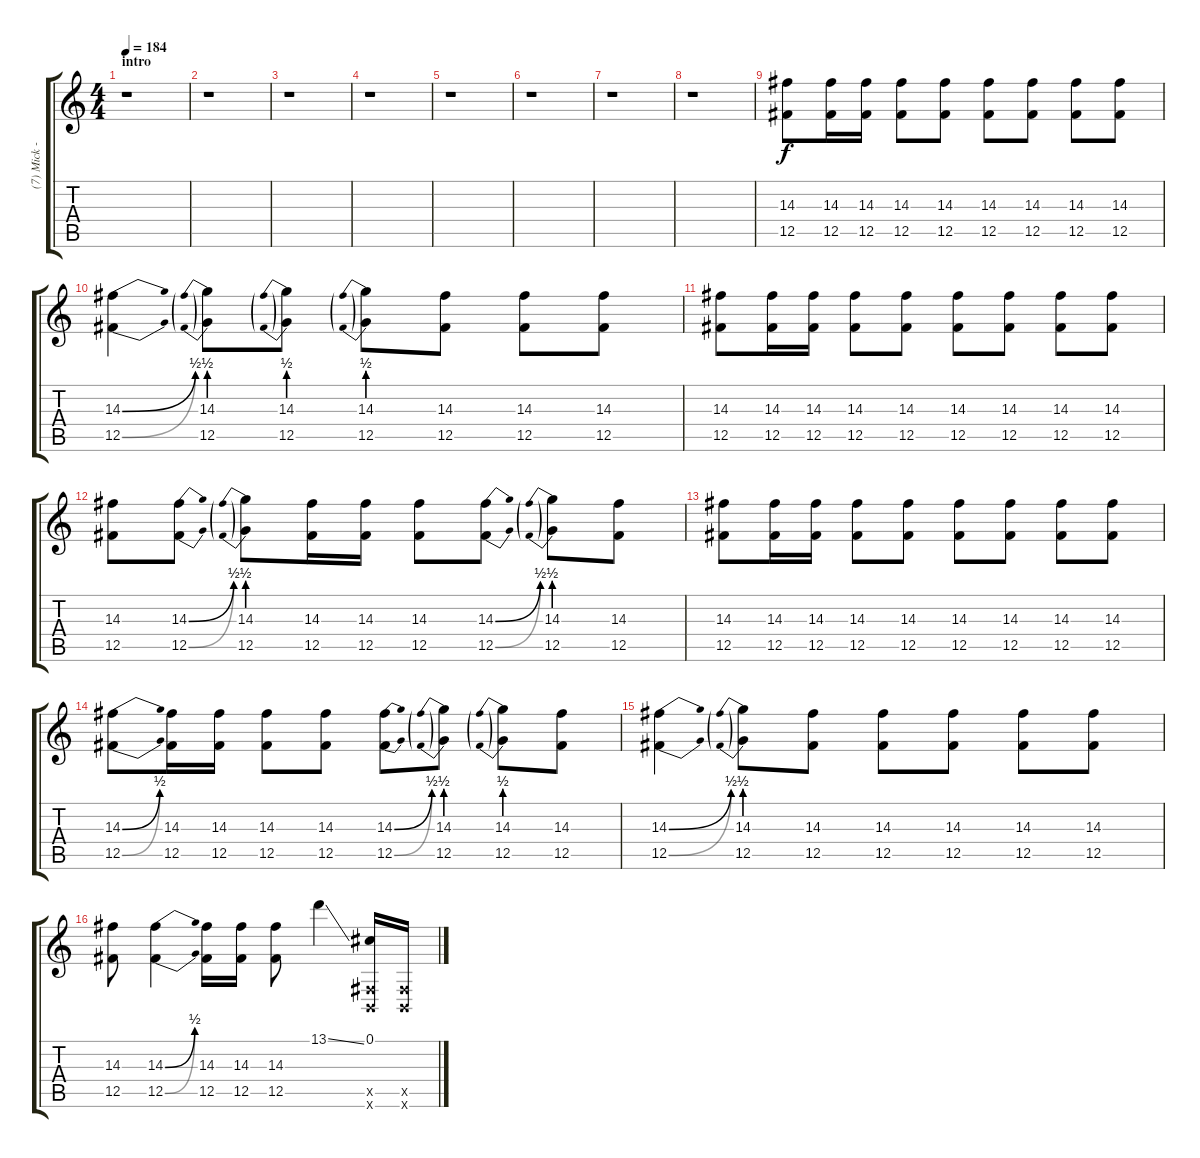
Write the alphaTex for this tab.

\track ("(7) Mick - guitar" "(7) Mick -") {instrument distortionguitar}
\staff {score tabs}
\tuning (Db4 Ab3 E3 B2 Gb2 B1) {hide}
\ts (4 4)
\section ("" "intro")
\tempo 184
\clef g2
\ks c
r.1{dy f instrument distortionguitar} |
r.1 |
r.1 |
r.1 |
r.1 |
r.1 |
r.1 |
r.1 |
(14.3 12.5).8 (14.3 12.5).16 (14.3 12.5).16 (14.3 12.5).8 (14.3 12.5).8 (14.3 12.5).8 (14.3 12.5).8 (14.3 12.5).8 (14.3 12.5).8 |
(14.3{be (bend 0 0 60 2)} 12.5{be (bend 0 0 60 2)}).4 (14.3{be (prebend 0 2 60 2)} 12.5{be (prebend 0 2 60 2)}).8 (14.3{be (prebend 0 2 60 2)} 12.5{be (prebend 0 2 60 2)}).8 (14.3{be (prebend 0 2 60 2)} 12.5{be (prebend 0 2 60 2)}).8 (14.3 12.5).8 (14.3 12.5).8 (14.3 12.5).8 |
(14.3 12.5).8 (14.3 12.5).16 (14.3 12.5).16 (14.3 12.5).8 (14.3 12.5).8 (14.3 12.5).8 (14.3 12.5).8 (14.3 12.5).8 (14.3 12.5).8 |
(14.3 12.5).8 (14.3{be (bend 0 0 60 2)} 12.5{be (bend 0 0 60 2)}).8 (14.3{be (prebend 0 2 60 2)} 12.5{be (prebend 0 2 60 2)}).8 (14.3 12.5).16 (14.3 12.5).16 (14.3 12.5).8 (14.3{be (bend 0 0 60 2)} 12.5{be (bend 0 0 60 2)}).8 (14.3{be (prebend 0 2 60 2)} 12.5{be (prebend 0 2 60 2)}).8 (14.3 12.5).8 |
(14.3 12.5).8 (14.3 12.5).16 (14.3 12.5).16 (14.3 12.5).8 (14.3 12.5).8 (14.3 12.5).8 (14.3 12.5).8 (14.3 12.5).8 (14.3 12.5).8 |
(14.3{be (bend 0 0 60 2)} 12.5{be (bend 0 0 60 2)}).8 (14.3 12.5).16 (14.3 12.5).16 (14.3 12.5).8 (14.3 12.5).8 (14.3{be (bend 0 0 60 2)} 12.5{be (bend 0 0 60 2)}).8 (14.3{be (prebend 0 2 60 2)} 12.5{be (prebend 0 2 60 2)}).8 (14.3{be (prebend 0 2 60 2)} 12.5{be (prebend 0 2 60 2)}).8 (14.3 12.5).8 |
(14.3{be (bend 0 0 60 2)} 12.5{be (bend 0 0 60 2)}).4 (14.3{be (prebend 0 2 60 2)} 12.5{be (prebend 0 2 60 2)}).8 (14.3 12.5).8 (14.3 12.5).8 (14.3 12.5).8 (14.3 12.5).8 (14.3 12.5).8 |
(14.3 12.5).8 (14.3{be (bend 0 0 60 2)} 12.5{be (bend 0 0 60 2)}).4 (14.3 12.5).16 (14.3 12.5).16 (14.3 12.5).8 13.1{ss}.4 (0.1 0.5{x} 0.6{x}).16 (0.5{x} 0.6{x}).16
